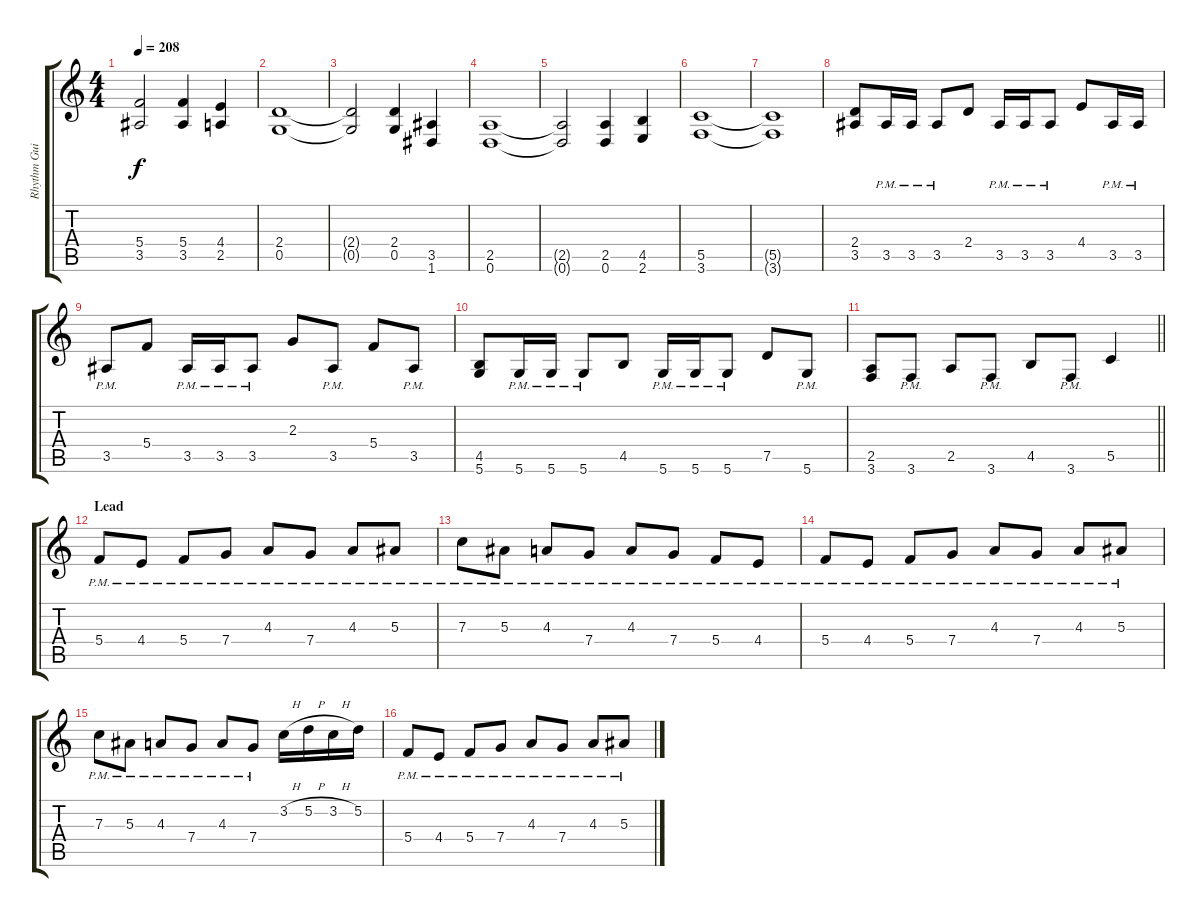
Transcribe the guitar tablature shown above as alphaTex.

\track ("Rhythm Guitar" "Rhythm Gui") {instrument distortionguitar}
\staff {score tabs}
\tuning (D4 A3 F3 C3 G2 D2) {hide}
\ts (4 4)
\tempo 208
\clef g2
\ks c
(5.4{t} 3.5{t}).2{dy f} (5.4 3.5).4 (4.4 2.5).4 |
(2.4 0.5).1 |
(2.4{t} 0.5{t}).2 (2.4 0.5).4 (3.5 1.6).4 |
(2.5 0.6).1 |
(2.5{t} 0.6{t}).2 (2.5 0.6).4 (4.5 2.6).4 |
(5.5 3.6).1 |
(5.5{t} 3.6{t}).1 |
(2.4 3.5).8 3.5{pm}.16 3.5{pm}.16 3.5{pm}.8 2.4.8 3.5{pm}.16 3.5{pm}.16 3.5{pm}.8 4.4.8 3.5{pm}.16 3.5{pm}.16 |
3.5{pm}.8 5.4.8 3.5{pm}.16 3.5{pm}.16 3.5{pm}.8 2.3.8 3.5{pm}.8 5.4.8 3.5{pm}.8 |
(4.5 5.6).8 5.6{pm}.16 5.6{pm}.16 5.6{pm}.8 4.5.8 5.6{pm}.16 5.6{pm}.16 5.6{pm}.8 7.5.8 5.6{pm}.8 |
\barLineRight lightlight
(2.5 3.6).8 3.6{pm}.8 2.5.8 3.6{pm}.8 4.5.8 3.6{pm}.8 5.5.4 |
\section ("" "Lead")
5.4{pm}.8{volume 13 balance 5} 4.4{pm}.8 5.4{pm}.8 7.4{pm}.8 4.3{pm}.8 7.4{pm}.8 4.3{pm}.8 5.3{pm}.8 |
7.3{pm}.8 5.3{pm}.8 4.3{pm}.8 7.4{pm}.8 4.3{pm}.8 7.4{pm}.8 5.4{pm}.8 4.4{pm}.8 |
5.4{pm}.8 4.4{pm}.8 5.4{pm}.8 7.4{pm}.8 4.3{pm}.8 7.4{pm}.8 4.3{pm}.8 5.3{pm}.8 |
7.3{pm}.8 5.3{pm}.8 4.3{pm}.8 7.4{pm}.8 4.3{pm}.8 7.4{pm}.8 3.2{h}.16 5.2{h}.16 3.2{h}.16 5.2.16 |
5.4{pm}.8 4.4{pm}.8 5.4{pm}.8 7.4{pm}.8 4.3{pm}.8 7.4{pm}.8 4.3{pm}.8 5.3{pm}.8
